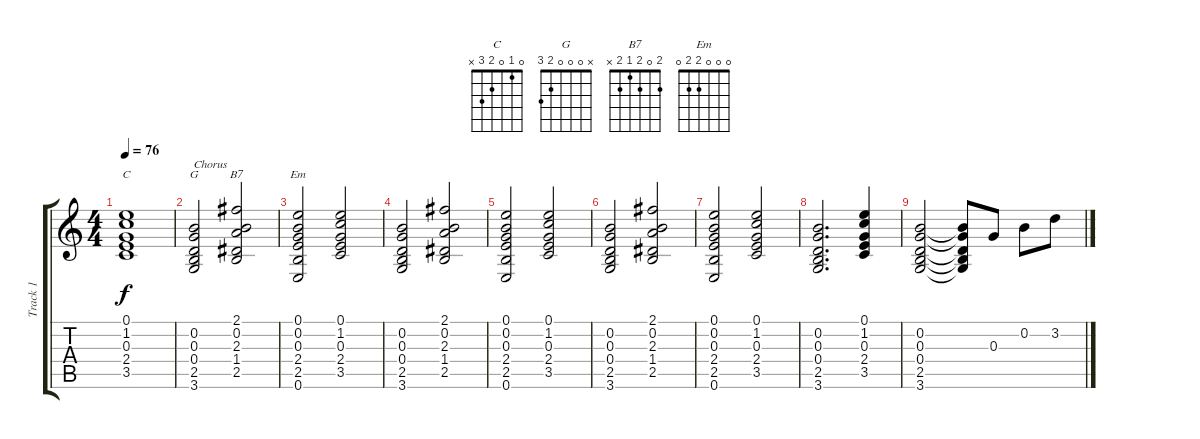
\track ("Track 1" "Track 1") {instrument acousticguitarsteel}
\staff {score tabs}
\tuning (E4 B3 G3 D3 A2 E2) {hide}
\chord ("C" 0 1 0 2 3 x)
\chord ("G" x 0 0 0 2 3)
\chord ("B7" 2 0 2 1 2 x)
\chord ("Em" 0 0 0 2 2 0)
\ts (4 4)
\tempo 76
\clef g2
\ks c
(0.1 1.2 0.3 2.4 3.5).1{ch "C" dy f} |
(0.2 0.3 0.4 2.5 3.6).2{ch "G" txt "Chorus"} (2.1 0.2 2.3 1.4 2.5).2{ch "B7"} |
(0.1 0.2 0.3 2.4 2.5 0.6).2{ch "Em"} (0.1 1.2 0.3 2.4 3.5).2 |
(0.2 0.3 0.4 2.5 3.6).2 (2.1 0.2 2.3 1.4 2.5).2 |
(0.1 0.2 0.3 2.4 2.5 0.6).2 (0.1 1.2 0.3 2.4 3.5).2 |
(0.2 0.3 0.4 2.5 3.6).2 (2.1 0.2 2.3 1.4 2.5).2 |
(0.1 0.2 0.3 2.4 2.5 0.6).2 (0.1 1.2 0.3 2.4 3.5).2 |
(0.2 0.3 0.4 2.5 3.6).2{d} (0.1 1.2 0.3 2.4 3.5).4 |
(0.2 0.3 0.4 2.5 3.6).2 (0.2{t} 0.3{t} 0.4{t} 2.5{t} 3.6{t}).8 0.3.8 0.2.8 3.2.8
